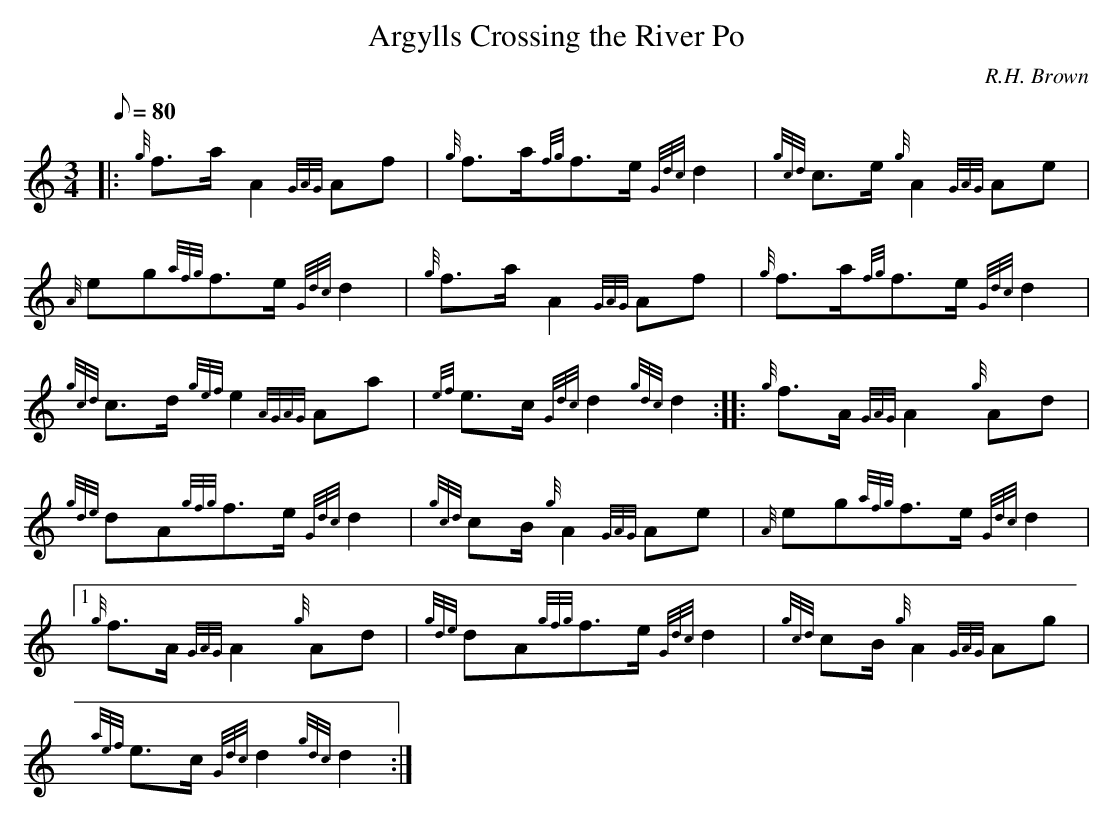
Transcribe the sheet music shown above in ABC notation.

X:1
T:Argylls Crossing the River Po
M:3/4
L:1/8
Q:80
C:R.H. Brown
K:HP
|: {g}f3/2a/2A2{GAG}Af | \
{g}f3/2a/2{fg}f3/2e/2{Gdc}d2 | \
{gcd}c3/2e/2{g}A2{GAG}Ae |
{A}eg{afg}f3/2e/2{Gdc}d2 | \
{g}f3/2a/2A2{GAG}Af | \
{g}f3/2a/2{fg}f3/2e/2{Gdc}d2 |
{gcd}c3/2d/2{gef}e2{AGAG}Aa | \
{ef}e3/2c/2{Gdc}d2{gdc}d2 :: \
{g}f3/2A/2{GAG}A2{g}Ad |
{gde}dA{gfg}f3/2e/2{Gdc}d2 | \
{gcd}cB/2{g}A2{GAG}Ae | \
{A}eg{afg}f3/2e/2{Gdc}d2|1
{g}f3/2A/2{GAG}A2{g}Ad | \
{gde}dA{gfg}f3/2e/2{Gdc}d2 | \
{gcd}cB/2{g}A2{GAG}Ag |
{aef}e3/2c/2{Gdc}d2{gdc}d2 :|
